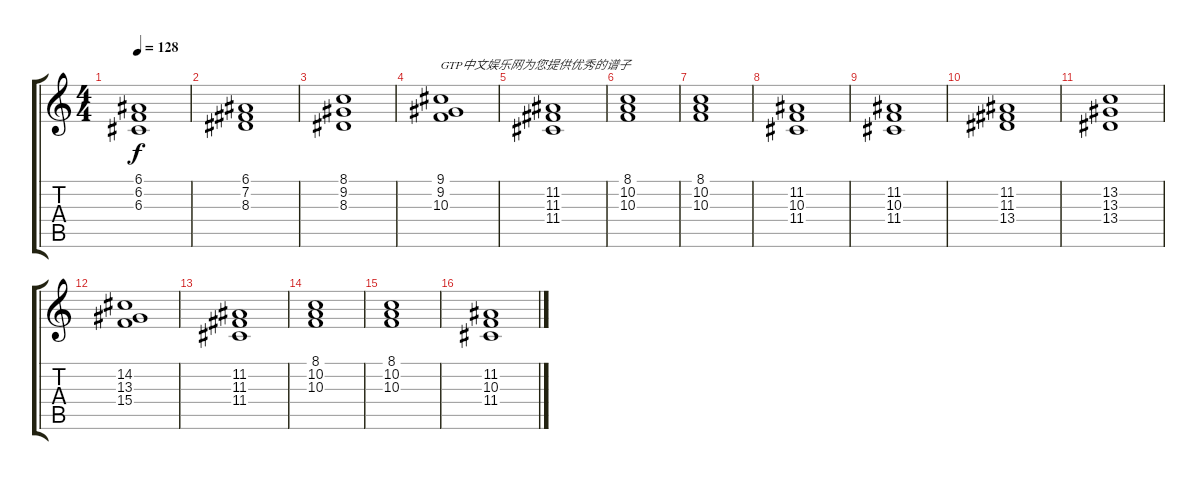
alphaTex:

\track "" {instrument stringensemble1}
\staff {score tabs}
\tuning (E4 B3 G3 D3 A2 E2) {hide}
\ts (4 4)
\tempo 128
\clef g2
\ks c
(6.1 6.2 6.3).1{dy f instrument stringensemble1} |
(6.1 7.2 8.3).1 |
(8.1 9.2 8.3).1 |
(9.1 9.2 10.3).1{txt "GTP中文娱乐网为您提供优秀的谱子"} |
(11.2 11.3 11.4).1 |
(8.1 10.2 10.3).1 |
(8.1 10.2 10.3).1 |
(11.2 10.3 11.4).1 |
(11.2 10.3 11.4).1 |
(11.2 11.3 13.4).1 |
(13.2 13.3 13.4).1 |
(14.2 13.3 15.4).1 |
(11.2 11.3 11.4).1 |
(8.1 10.2 10.3).1 |
(8.1 10.2 10.3).1 |
(11.2 10.3 11.4).1
